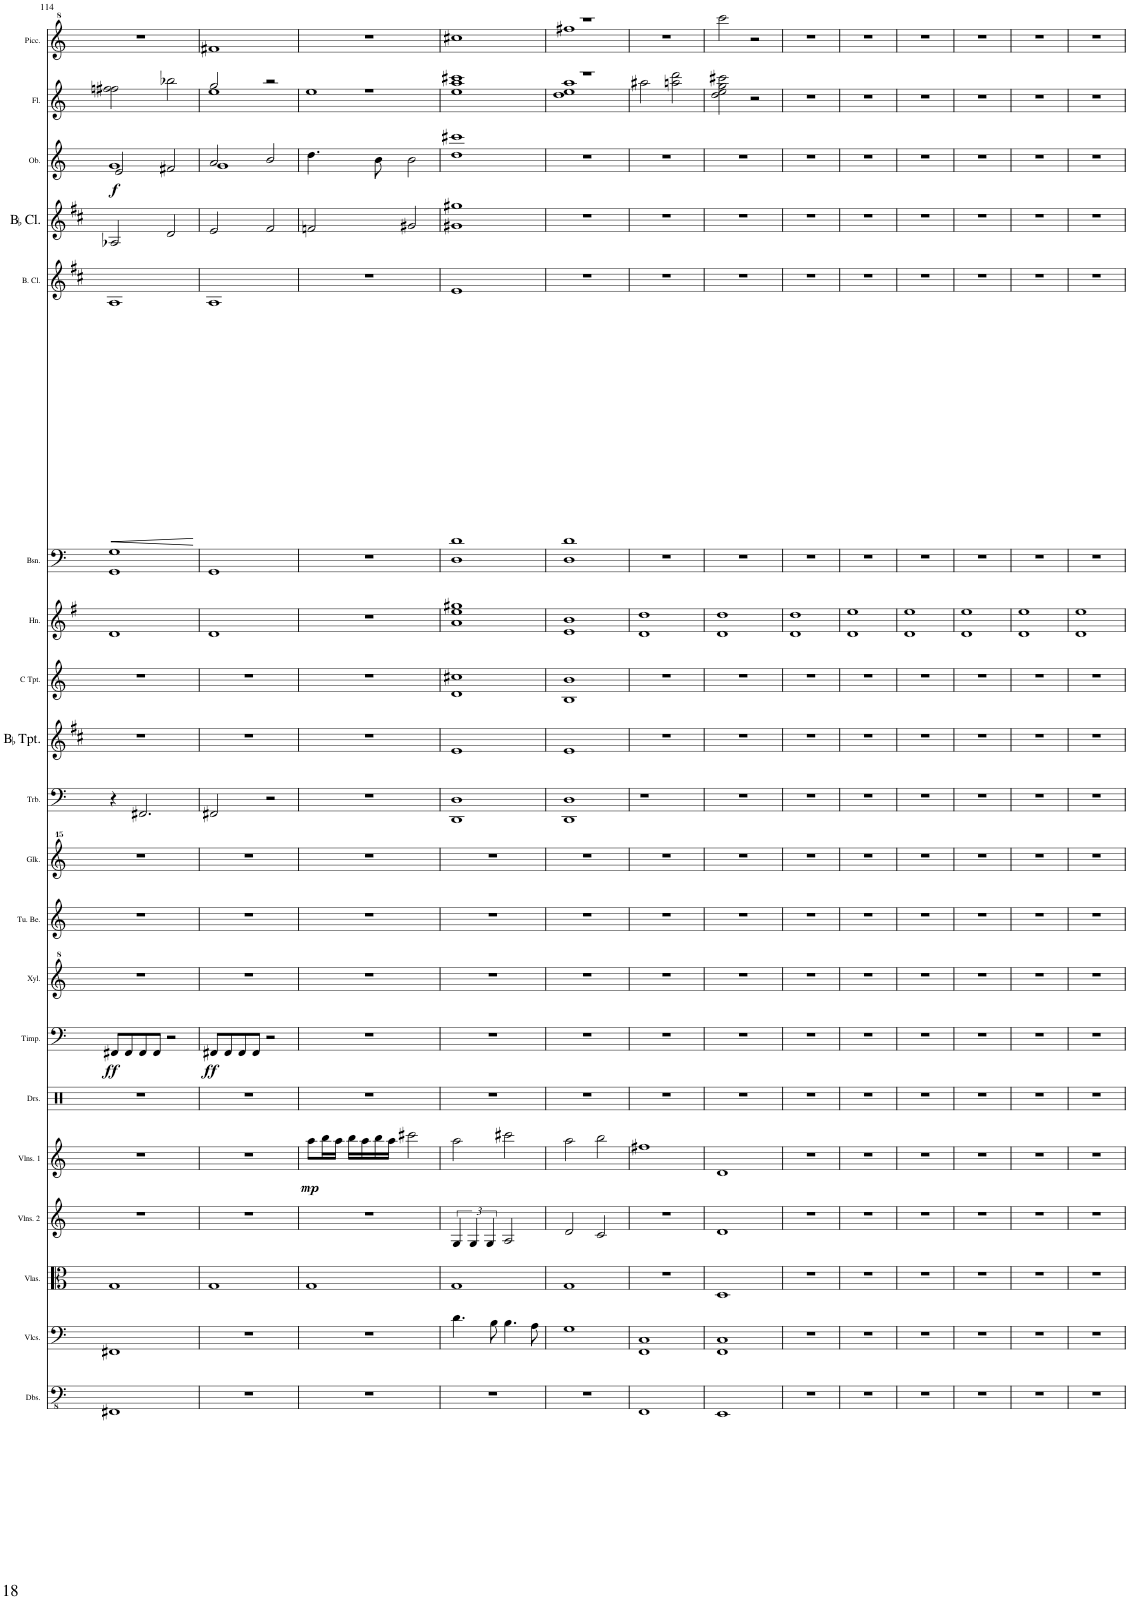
**kern	**kern	**kern	**kern	**kern	**dynam	**kern	**kern	**dynam	**kern	**kern	**kern	**kern	**kern	**kern	**kern	**kern	**kern	**dynam	**kern	**kern	**dynam	**kern	**kern
*part20	*part19	*part18	*part17	*part16	*part16	*part15	*part14	*part14	*part13	*part12	*part11	*part10	*part9	*part8	*part7	*part6	*part5	*part5	*part4	*part3	*part3	*part2	*part1
*staff20	*staff19	*staff18	*staff17	*staff16	*staff16	*staff15	*staff14	*staff14	*staff13	*staff12	*staff11	*staff10	*staff9	*staff8	*staff7	*staff6	*staff5	*staff5	*staff4	*staff3	*staff3	*staff2	*staff1
*I"Double Basses	*I"Violoncellos	*I"Violas	*I"Violins 2	*I"Violins 1	*	*I"Drumset	*I"Timpani	*	*I"Xylophone	*I"Tubular Bells	*I"Glockenspiel	*I"Trombone	*I"BaccidentalFlat Trumpet	*I"C Trumpet	*I"Horn	*I"Bassoon	*I"Bass Clarinet	*	*I"BaccidentalFlat Clarinet	*I"Oboe	*	*I"Flute	*I"Piccolo
*I'Dbs.	*I'Vlcs.	*I'Vlas.	*I'Vlns. 2	*I'Vlns. 1	*	*I'Drs.	*I'Timp.	*	*I'Xyl.	*I'Tu. Be.	*I'Glk.	*I'Trb.	*I'BaccidentalFlat Tpt.	*I'C Tpt.	*I'Hn.	*I'Bsn.	*I'B. Cl.	*	*I'BaccidentalFlat Cl.	*I'Ob.	*	*I'Fl.	*I'Picc.
!!LO:PB:g=z
*clefFv4	*clefF4	*clefC3	*clefG2	*clefG2	*	*clefX	*clefF4	*	*clefG^2	*clefG2	*clefG^^2	*clefF4	*clefG2	*clefG2	*clefG2	*clefF4	*clefG2	*	*clefG2	*clefG2	*	*clefG2	*clefG^2
*	*	*	*	*	*	*	*	*	*	*	*	*	*Trd1c2	*	*Trd4c7	*	*Trd8c14	*	*Trd1c2	*	*	*	*Trd-7c-12
*k[]	*k[]	*k[]	*k[]	*k[]	*	*k[]	*k[]	*	*k[]	*k[]	*k[]	*k[]	*k[f#c#]	*k[]	*k[f#]	*k[]	*k[f#c#]	*	*k[f#c#]	*k[]	*	*k[]	*k[]
*M4/4	*M4/4	*M4/4	*M4/4	*M4/4	*	*M4/4	*M4/4	*	*M4/4	*M4/4	*M4/4	*M4/4	*M4/4	*M4/4	*M4/4	*M4/4	*M4/4	*	*M4/4	*M4/4	*	*	*
=114	=114	=114	=114	=114	=114	=114	=114	=114	=114	=114	=114	=114	=114	=114	=114	=114	=114	=114	=114	=114	=114	=114	=114
!	!	!	!	!	!	!	!	!LO:DY:b	!	!	!	!	!	!	!	!	!	!LO:HP:b	!	!	!LO:DY:b	!	!
*	*	*	*	*	*	*	*	*	*	*	*	*	*	*	*	*	*	*	*	*^	*	*	*
1FFF#X	1FF#X	1G	1r	1r	.	1r	8FF#X/L	ff	1r	1r	1r	4r	1r	1r	1d	1GG 1G	1A	<	2A-X/	2e/	1g	f	2ffn\ 2ff#X\	1r
.	.	.	.	.	.	.	8FF#/	.	.	.	.	.	.	.	.	.	.	.	.	.	.	.	.	.
.	.	.	.	.	.	.	8FF#/	.	.	.	.	2.FF#X/	.	.	.	.	.	.	.	.	.	.	.	.
.	.	.	.	.	.	.	8FF#/J	.	.	.	.	.	.	.	.	.	.	.	.	.	.	.	.	.
.	.	.	.	.	.	.	2r	.	.	.	.	.	.	.	.	.	.	.	2d/	2f#X/	.	.	2bb-X\	.
*	*	*	*	*	*	*	*	*	*	*	*	*	*	*	*	*	*	*	*	*v	*v	*	*	*
.	.	.	.	.	.	.	.	.	.	.	.	.	.	.	.	.	.	[	.	.	.	.	.
=115	=115	=115	=115	=115	=115	=115	=115	=115	=115	=115	=115	=115	=115	=115	=115	=115	=115	=115	=115	=115	=115	=115	=115
*	*	*	*	*	*	*	*	*	*	*	*	*	*	*	*	*	*	*	*	*^	*	*^	*
!	!	!	!	!	!	!	!	!LO:DY:b	!	!	!	!	!	!	!	!	!	!	!	!	!	!	!	!	!
1r	1r	1G	1r	1r	.	1r	8FF#X/L	ff	1r	1r	1r	2FF#X/	1r	1r	1d	1GG	1A	.	2e/	2a/	1g	.	2gg/	1ee	1ff#X
.	.	.	.	.	.	.	8FF#/	.	.	.	.	.	.	.	.	.	.	.	.	.	.	.	.	.	.
.	.	.	.	.	.	.	8FF#/	.	.	.	.	.	.	.	.	.	.	.	.	.	.	.	.	.	.
.	.	.	.	.	.	.	8FF#/J	.	.	.	.	.	.	.	.	.	.	.	.	.	.	.	.	.	.
.	.	.	.	.	.	.	2r	.	.	.	.	2r	.	.	.	.	.	.	2f#/	2b/	.	.	2r	.	.
*	*	*	*	*	*	*	*	*	*	*	*	*	*	*	*	*	*	*	*	*v	*v	*	*	*	*
=116	=116	=116	=116	=116	=116	=116	=116	=116	=116	=116	=116	=116	=116	=116	=116	=116	=116	=116	=116	=116	=116	=116	=116	=116
!	!	!	!	!	!LO:DY:b	!	!	!	!	!	!	!	!	!	!	!	!	!	!	!	!	!	!	!
1r	1r	1G	1r	8aa\L	mp	1r	1r	.	1r	1r	1r	1r	1r	1r	1r	1r	1r	.	2fn/	4.dd\	.	1r	1ee	1r
.	.	.	.	16bb\L	.	.	.	.	.	.	.	.	.	.	.	.	.	.	.	.	.	.	.	.
.	.	.	.	16aa\JJ	.	.	.	.	.	.	.	.	.	.	.	.	.	.	.	.	.	.	.	.
.	.	.	.	16bb\LL	.	.	.	.	.	.	.	.	.	.	.	.	.	.	.	.	.	.	.	.
.	.	.	.	16aa\	.	.	.	.	.	.	.	.	.	.	.	.	.	.	.	.	.	.	.	.
.	.	.	.	16bb\	.	.	.	.	.	.	.	.	.	.	.	.	.	.	.	8b\	.	.	.	.
.	.	.	.	16aa\JJ	.	.	.	.	.	.	.	.	.	.	.	.	.	.	.	.	.	.	.	.
.	.	.	.	2ccc#X\	.	.	.	.	.	.	.	.	.	.	.	.	.	.	2g#X/	2b\	.	.	.	.
*	*	*	*	*	*	*	*	*	*	*	*	*	*	*	*	*	*	*	*	*	*	*v	*v	*
=117	=117	=117	=117	=117	=117	=117	=117	=117	=117	=117	=117	=117	=117	=117	=117	=117	=117	=117	=117	=117	=117	=117	=117
1r	4.d\	1G	6G/	2aa\	.	1r	1r	.	1r	1r	1r	1DD 1D	1e	1d 1cc#X	1a 1ee 1gg#X	1D 1d	1e	.	1g#X 1gg#X	1dd 1ccc#X	.	1ee 1aa 1ccc#X	1ccc#X
.	.	.	6G/	.	.	.	.	.	.	.	.	.	.	.	.	.	.	.	.	.	.	.	.
.	.	.	6G/	.	.	.	.	.	.	.	.	.	.	.	.	.	.	.	.	.	.	.	.
.	8B\	.	.	.	.	.	.	.	.	.	.	.	.	.	.	.	.	.	.	.	.	.	.
.	4.B\	.	2A/	2ccc#X\	.	.	.	.	.	.	.	.	.	.	.	.	.	.	.	.	.	.	.
.	8A\	.	.	.	.	.	.	.	.	.	.	.	.	.	.	.	.	.	.	.	.	.	.
=118	=118	=118	=118	=118	=118	=118	=118	=118	=118	=118	=118	=118	=118	=118	=118	=118	=118	=118	=118	=118	=118	=118	=118
*	*	*	*	*	*	*	*	*	*	*	*	*	*	*	*	*	*	*	*	*	*	*^	*^
1r	1G	1G	2d/	2aa\	.	1r	1r	.	1r	1r	1r	1DD 1D	1e	1B 1b	1e 1b	1D 1d	1r	.	1r	1r	.	1r	1dd 1ee 1aa	1r	1fff#X
.	.	.	2c/	2bb\	.	.	.	.	.	.	.	.	.	.	.	.	.	.	.	.	.	.	.	.	.
*	*	*	*	*	*	*	*	*	*	*	*	*	*	*	*	*	*	*	*	*	*	*v	*v	*	*
*	*	*	*	*	*	*	*	*	*	*	*	*	*	*	*	*	*	*	*	*	*	*	*v	*v
=119	=119	=119	=119	=119	=119	=119	=119	=119	=119	=119	=119	=119	=119	=119	=119	=119	=119	=119	=119	=119	=119	=119	=119
1FFF	1FF 1C	1r	1r	1ff#X	.	1r	1r	.	1r	1r	1r	1r	1r	1r	1d 1dd	1r	1r	.	1r	1r	.	2aa#X\	1r
.	.	.	.	.	.	.	.	.	.	.	.	.	.	.	.	.	.	.	.	.	.	2aan\ 2ddd\	.
=120	=120	=120	=120	=120	=120	=120	=120	=120	=120	=120	=120	=120	=120	=120	=120	=120	=120	=120	=120	=120	=120	=120	=120
1EEE	1FF 1C	1D	1d	1d	.	1r	1r	.	1r	1r	1r	1r	1r	1r	1d 1dd	1r	1r	.	1r	1r	.	2dd\ 2ee\ 2gg\ 2ccc#X\	2cccc\
.	.	.	.	.	.	.	.	.	.	.	.	.	.	.	.	.	.	.	.	.	.	2r	2r
=121	=121	=121	=121	=121	=121	=121	=121	=121	=121	=121	=121	=121	=121	=121	=121	=121	=121	=121	=121	=121	=121	=121	=121
1r	1r	1r	1r	1r	.	1r	1r	.	1r	1r	1r	1r	1r	1r	1d 1dd	1r	1r	.	1r	1r	.	1r	1r
=122	=122	=122	=122	=122	=122	=122	=122	=122	=122	=122	=122	=122	=122	=122	=122	=122	=122	=122	=122	=122	=122	=122	=122
1r	1r	1r	1r	1r	.	1r	1r	.	1r	1r	1r	1r	1r	1r	1d 1ee	1r	1r	.	1r	1r	.	1r	1r
=123	=123	=123	=123	=123	=123	=123	=123	=123	=123	=123	=123	=123	=123	=123	=123	=123	=123	=123	=123	=123	=123	=123	=123
1r	1r	1r	1r	1r	.	1r	1r	.	1r	1r	1r	1r	1r	1r	1d 1ee	1r	1r	.	1r	1r	.	1r	1r
=124	=124	=124	=124	=124	=124	=124	=124	=124	=124	=124	=124	=124	=124	=124	=124	=124	=124	=124	=124	=124	=124	=124	=124
1r	1r	1r	1r	1r	.	1r	1r	.	1r	1r	1r	1r	1r	1r	1d 1ee	1r	1r	.	1r	1r	.	1r	1r
=125	=125	=125	=125	=125	=125	=125	=125	=125	=125	=125	=125	=125	=125	=125	=125	=125	=125	=125	=125	=125	=125	=125	=125
1r	1r	1r	1r	1r	.	1r	1r	.	1r	1r	1r	1r	1r	1r	1d 1ee	1r	1r	.	1r	1r	.	1r	1r
=126	=126	=126	=126	=126	=126	=126	=126	=126	=126	=126	=126	=126	=126	=126	=126	=126	=126	=126	=126	=126	=126	=126	=126
1r	1r	1r	1r	1r	.	1r	1r	.	1r	1r	1r	1r	1r	1r	1d 1ee	1r	1r	.	1r	1r	.	1r	1r
=	=	=	=	=	=	=	=	=	=	=	=	=	=	=	=	=	=	=	=	=	=	=	=
*-	*-	*-	*-	*-	*-	*-	*-	*-	*-	*-	*-	*-	*-	*-	*-	*-	*-	*-	*-	*-	*-	*-	*-
